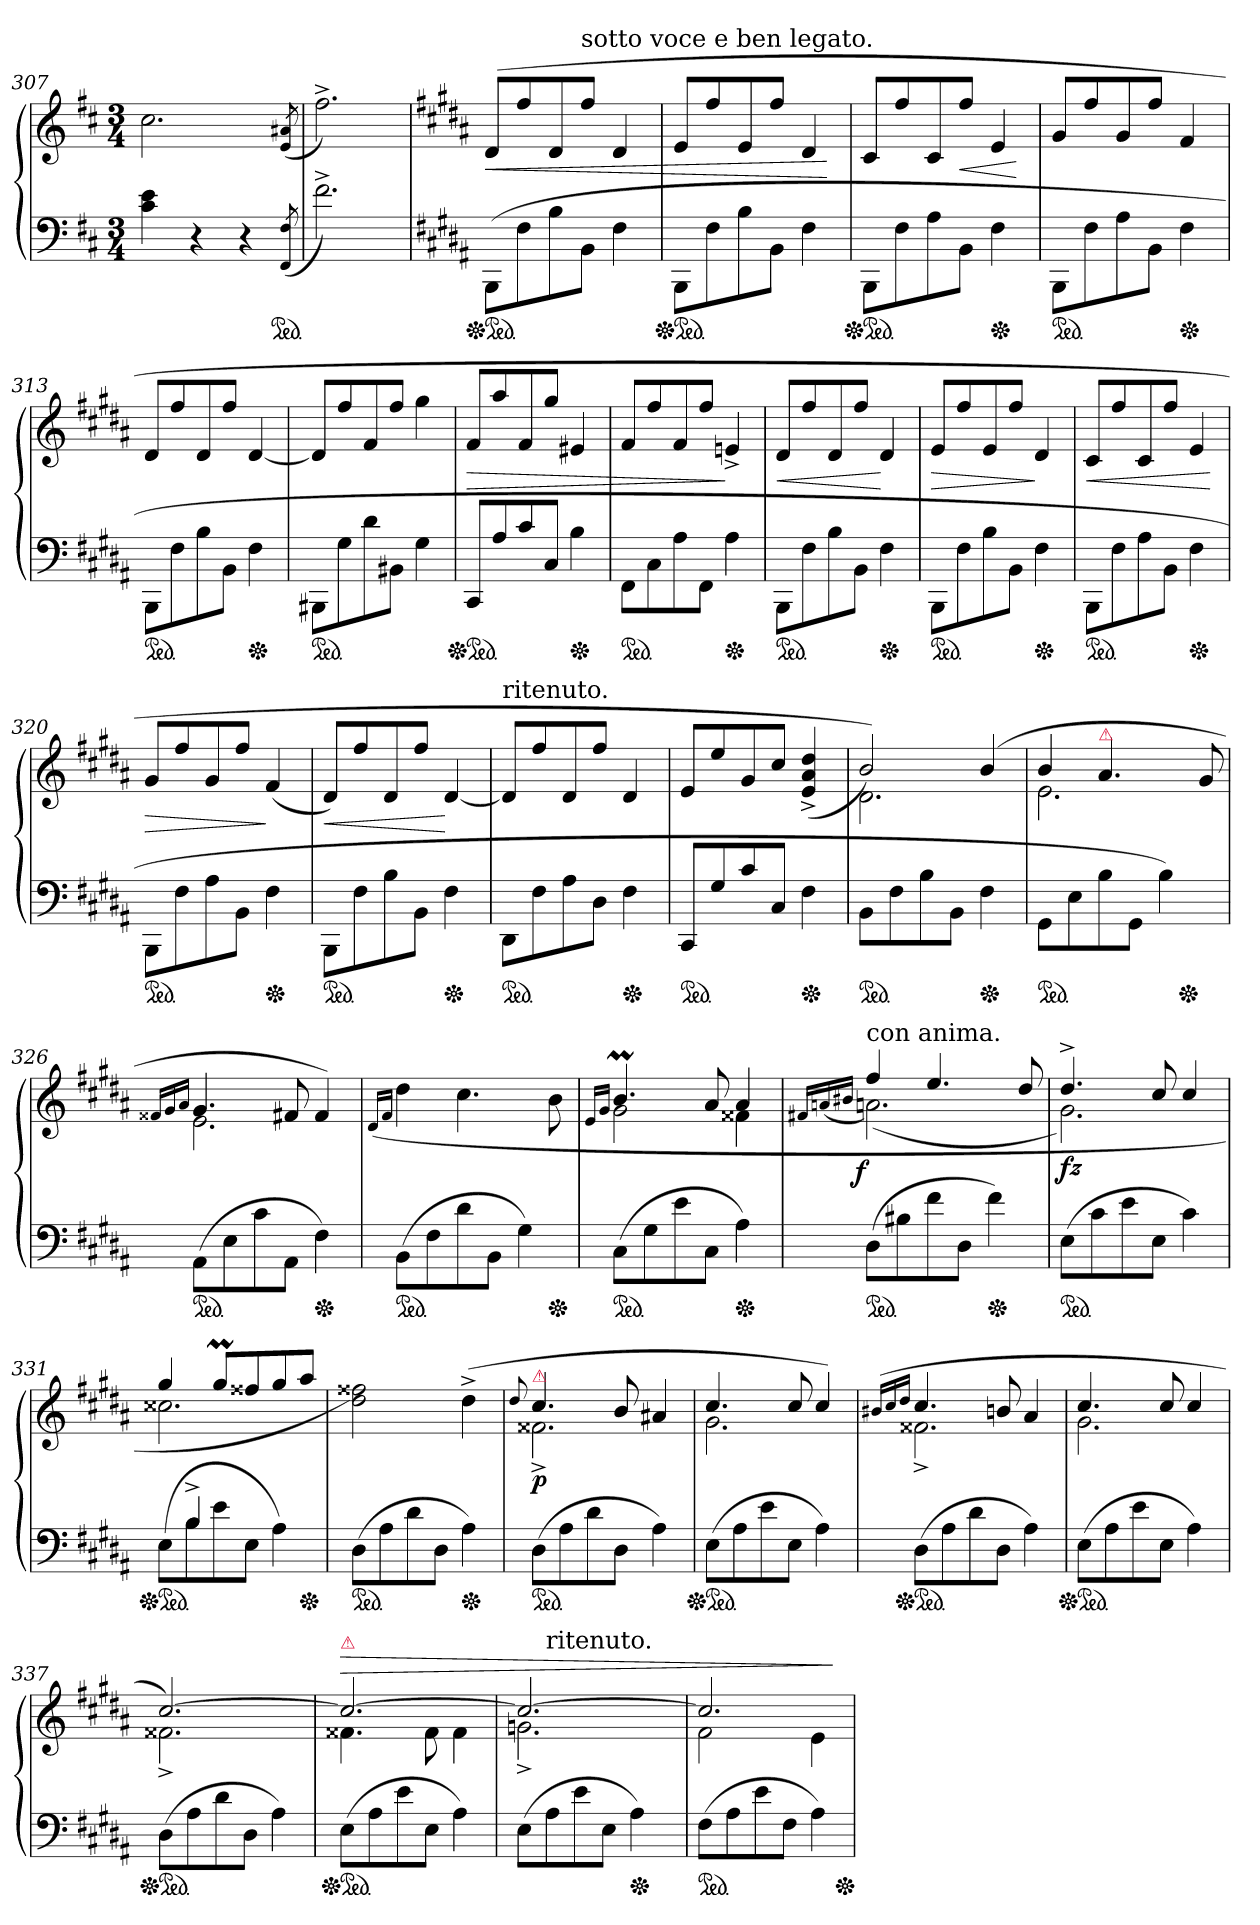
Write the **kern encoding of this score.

**kern	**kern	**dynam
*part1	*part1	*part1
*staff2	*staff1	*staff1/2
*clefF4	*clefG2	*
*k[f#c#]	*k[f#c#]	*
*M3/4	*M3/4	*
=307	=307	=307
*	*^	*
4c# 4e	2.cc#	2ryy	.
4r	.	.	.
4r	.	8ryy	.
*ped	*	*	*
.	.	8ryy	.
(<8qFF#/ 8qF#/	(<8qe/ 8qa#X/	.	.
*	*v	*v	*
=308	=308	=308
2.f#^<)	2.ff#^>)	.
=309	=309	=309
*k[f#c#g#d#a#]	*k[f#c#g#d#a#]	*
*Xped	*	*
*ped	*	*
*	*MM108	*
(>8BBB\L	(>8d#L	<
8F#\	8ff#	.
8B\	8d#	.
!	!LO:TX:a:t=sotto voce e ben legato.	!
8BB\J	8ff#J	.
4F#	4d#	.
=310	=310	=310
*Xped	*	*
*ped	*	*
8BBB\L	8e/L	.
8F#\	8ff#/	.
8B\	8e/	.
8BB\J	8ff#/J	.
4F#	4d#	.
.	.	[
=311	=311	=311
*Xped	*	*
*ped	*	*
8BBB\L	8c#L	.
8F#\	8ff#	.
8A#\	8c#	.
8BB\J	8ff#J	<
*Xped	*	*
4F#	4e	.
.	.	[
=312	=312	=312
*ped	*	*
8BBB\L	8g#/L	.
8F#\	8ff#/	.
8A#\	8g#/	.
8BB\J	8ff#/J	.
*Xped	*	*
4F#	4f#	.
=313	=313	=313
*ped	*	*
8BBB\L	8d#L	.
8F#\	8ff#	.
8B\	8d#	.
8BB\J	8ff#J	.
*Xped	*	*
4F#	[4d#	.
=314	=314	=314
*ped	*	*
8BBB#X\L	8d#/L]	.
8G#\	8ff#/	.
8d#\	8f#/	.
8BB#X\J	8ff#/J	.
4G#	4gg#	.
=315	=315	=315
*Xped	*	*
*ped	*	*
8CC#L	8f#/L	>
8A#	8aa#/	.
8c#	8f#/	.
8C#J	8gg#/J	.
*Xped	*	*
4B	4e#X	.
=316	=316	=316
*ped	*	*
8FF#\L	8f#/L	.
8C#\	8ff#/	.
8A#\	8f#/	.
8FF#\J	8ff#/J	.
*Xped	*	*
4A#	4en^>	]
=317	=317	=317
*ped	*	*
8BBB\L	8d#L	<
8F#\	8ff#	.
8B\	8d#	.
8BB\J	8ff#J	.
*Xped	*	*
4F#	4d#	[
=318	=318	=318
*ped	*	*
8BBB\L	8e/L	>
8F#\	8ff#/	.
8B\	8e/	.
8BB\J	8ff#/J	.
*Xped	*	*
4F#	4d#	]
=319	=319	=319
*ped	*	*
8BBB\L	8c#L	<
8F#\	8ff#	.
8A#\	8c#	.
8BB\J	8ff#J	.
*Xped	*	*
4F#	4e	.
.	.	[
=320	=320	=320
*ped	*	*
8BBB\L	8g#/L	>
8F#\	8ff#/	.
8A#\	8g#/	.
8BB\J	8ff#/J	.
*Xped	*	*
4F#	(4f#	]
=321	=321	=321
*ped	*	*
8BBB\L	8d#L)	<
8F#\	8ff#	.
8B\	8d#	.
8BB\J	8ff#J	.
*Xped	*	*
4F#	[4d#	[
=322	=322	=322
!	!LO:TX:a:t=ritenuto.	!
*ped	*	*
8DD#\L	8d#L]	.
8F#\	8ff#	.
8A#\	8d#	.
8D#\J	8ff#J	.
*Xped	*	*
4F#	4d#	.
=323	=323	=323
*ped	*	*
8CC#L	8eL	.
8G#	8ee	.
8c#	8g#	.
8C#J	8cc#J	.
*Xped	*	*
4F#	(>4e^ 4a#^ 4dd#^	.
=324	=324	=324
*	*^	*
*ped	*	*	*
8BBL	2b))	2.d#	.
8F#	.	.	.
8B	.	.	.
8BBJ	.	.	.
*Xped	*	*	*
4F#	(4b	.	.
=325	=325	=325	=325
*ped	*	*	*
*	*	*^	*
8GG#\L	4b	2.e	2ryy	.
8E\	.	.	.	.
!	!LO:TX:a:color=crimson:t=⚠	!	!	!
8B\	4.a#	.	.	.
8GG#\J	.	.	.	.
4B)	.	.	16ryy	.
*Xped	*	*	*	*
.	.	.	8.ryy	.
.	8g#	.	.	.
*	*v	*v	*v	*
=326	=326	=326
.	16qqf##X/LL	.
.	16qqg#/	.
.	16qqa#/JJ	.
*	*^	*
*ped	*	*	*
(8AA#L	4.g#	2.e	.
8E	.	.	.
8c#	.	.	.
8AA#J	8f#X	.	.
*Xped	*	*	*
4F#)	4f#)	.	.
*	*v	*v	*
=327	=327	=327
.	(>16qqd#/LL	.
.	16qqf#/JJ	.
*ped	*	*
(8BBL	4dd#	.
8F#	.	.
8d#	4.cc#	.
8BBJ	.	.
4G#)	.	.
*Xped	*	*
.	8b	.
=328	=328	=328
.	16qqe/LL	.
.	16qqg#/JJ	.
*	*^	*
*ped	*	*	*
(8C#L	4.bM	2g#	.
8G#	.	.	.
8e	.	.	.
8C#J	8a#	.	.
*Xped	*	*	*
4A#)	4a#	4f##X	.
=329	=329	=329	=329
.	16qqf#X/LL	.	.
.	(<16qqan/	.	.
.	16qqb#X/JJ	.	.
!	!LO:TX:a:t=con anima.	!	!
!	!	!	!LO:DY:rj
*ped	*	*	*
(8D#L	4ff#	(2.an)	f
8B#X	.	.	.
8f#	4.ee	.	.
8D#J	.	.	.
*Xped	*	*	*
4f#)	.	.	.
.	8dd#	.	.
=330	=330	=330	=330
*ped	*	*	*
(8EL	4.dd#^	2.g#)	fz
8c#	.	.	.
8e	.	.	.
8EJ	8cc#	.	.
4c#)	4cc#	.	.
=331	=331	=331	=331
*^	*	*	*
*Xped	*	*	*	*
*ped	*	*	*	*
8rcyy	(8EL	4gg#	2.cc##X	.
4B^>	8B	.	.	.
.	8e	8gg#ML	.	.
4.reyy	8EJ	8ff##X	.	.
.	4A#)	8gg#	.	.
*Xped	*	*	*	*
.	.	8aa#J	.	.
*v	*v	*	*	*
*	*v	*v	*
=332	=332	=332
*ped	*	*
(8D#L	2dd# 2ff##X)	.
8A#	.	.
8d#	.	.
8D#J	.	.
*Xped	*	*
4A#)	(4dd#^<	.
=333	=333	=333
.	8qqdd#/	.
*	*^	*
!	!LO:TX:a:color=crimson:t=⚠	!	!
*ped	*	*	*
(8D#L	4.cc#	2.f##X^<	p
8A#	.	.	.
8d#	.	.	.
8D#J	8b	.	.
4A#)	4a#X	.	.
=334	=334	=334	=334
*Xped	*	*	*
*ped	*	*	*
(8EL	4.cc#	2.g#	.
8A#	.	.	.
8e	.	.	.
8EJ	8cc#	.	.
4A#)	4cc#)	.	.
=335	=335	=335	=335
.	(>16qqb#X/LL	.	.
.	16qqcc#/	.	.
.	16qqdd#/JJ	.	.
*Xped	*	*	*
*ped	*	*	*
(8D#L	4.cc#	2.f##X^<	.
8A#	.	.	.
8d#	.	.	.
8D#J	8bn	.	.
4A#)	4a#	.	.
=336	=336	=336	=336
*Xped	*	*	*
*ped	*	*	*
(8EL	4.cc#	2.g#	.
8A#	.	.	.
8e	.	.	.
8EJ	8cc#	.	.
4A#)	4cc#	.	.
=337	=337	=337	=337
*Xped	*	*	*
*ped	*	*	*
(8D#L	[2.cc#)	2.f##X^<	.
8A#	.	.	.
8d#	.	.	.
8D#J	.	.	.
4A#)	.	.	.
=338	=338	=338	=338
!	!LO:TX:a:color=crimson:t=⚠	!	!
!	!	!	!LO:HP:a
*Xped	*	*	*
*ped	*	*	*
(8EL	2.cc#_	4.f##X	>
8A#	.	.	.
8e	.	.	.
8EJ	.	8f##	.
4A#)	.	4f##	.
=339	=339	=339	=339
*	*	*^	*
(8EL	2.cc#_	2.gn^<	8ryy	.
!	!	!	!LO:TX:a:t=ritenuto.	!
8A#	.	.	2ryy	.
8e	.	.	.	.
8EJ	.	.	.	.
*Xped	*	*	*	*
4A#)	.	.	.	.
.	.	.	8ryy	.
*	*	*v	*v	*
=340	=340	=340	=340
*ped	*	*	*
(8F#L	2.cc#]	2f#	.
8A#	.	.	.
8e	.	.	.
8F#J	.	.	.
4A#)	.	4e	.
*	*v	*v	*
.	.	]
*Xped	*	*
=	=	=
*-	*-	*-
